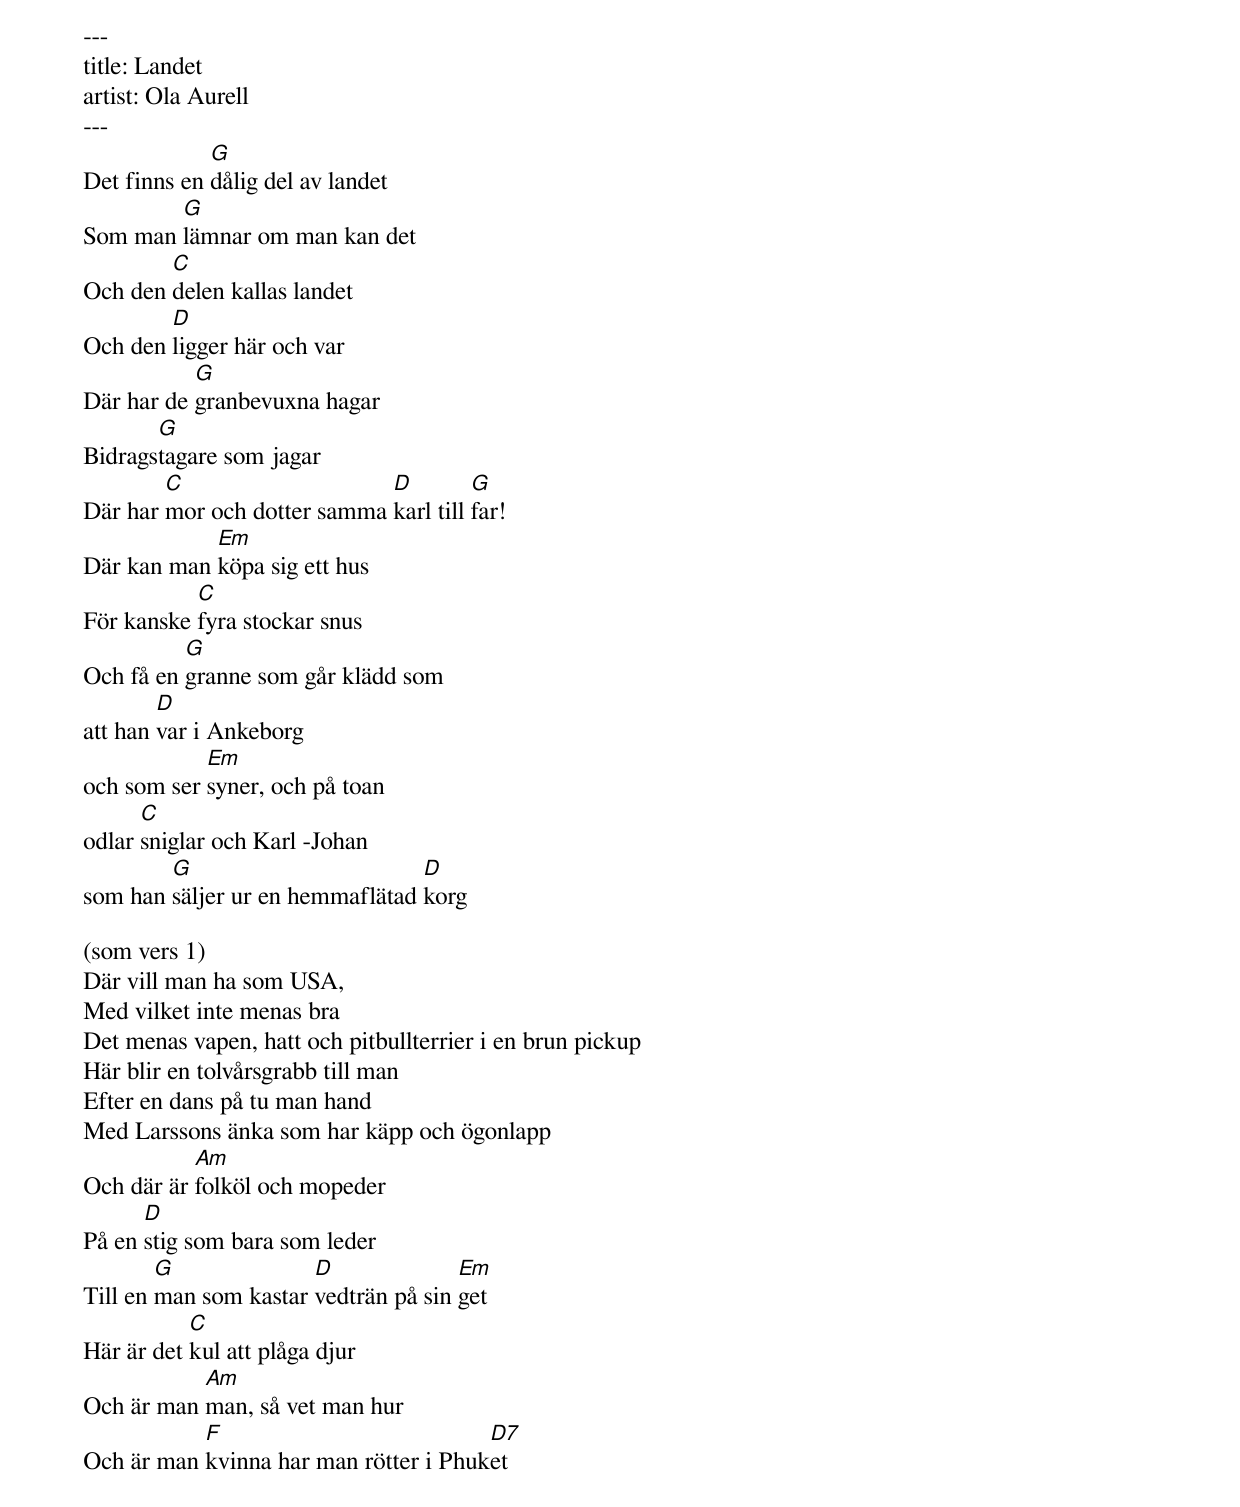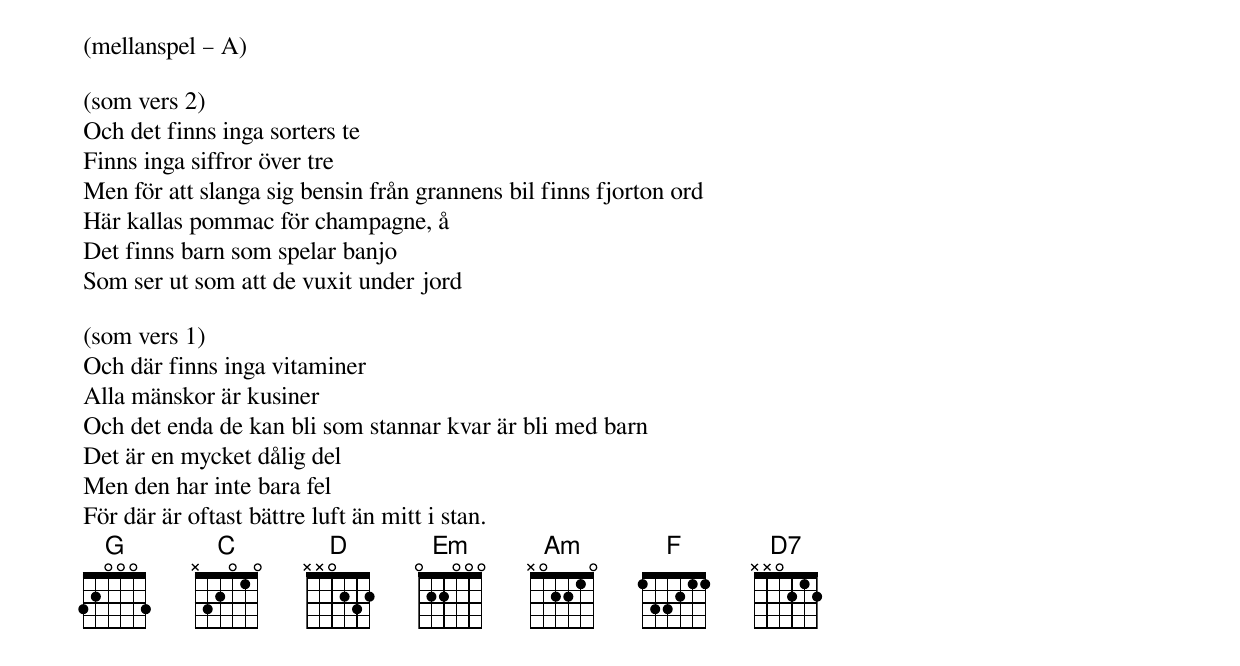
---
title: Landet
artist: Ola Aurell
---
Det finns en [G]dålig del av landet
Som man [G]lämnar om man kan det
Och den [C]delen kallas landet
Och den [D]ligger här och var
Där har de [G]granbevuxna hagar
Bidrags[G]tagare som jagar
Där har [C]mor och dotter samma [D]karl till [G]far!
Där kan man [Em]köpa sig ett hus
För kanske [C]fyra stockar snus
Och få en [G]granne som går klädd som
att han [D]var i Ankeborg
och som ser [Em]syner, och på toan
odlar [C]sniglar och Karl -Johan
som han [G]säljer ur en hemmaflätad [D]korg

(som vers 1)
Där vill man ha som USA,
Med vilket inte menas bra
Det menas vapen, hatt och pitbullterrier i en brun pickup
Här blir en tolvårsgrabb till man
Efter en dans på tu man hand
Med Larssons änka som har käpp och ögonlapp
Och där är [Am]folköl och mopeder
På en [D]stig som bara som leder
Till en [G]man som kastar [D]vedträn på sin [Em]get
Här är det [C]kul att plåga djur
Och är man [Am]man, så vet man hur
Och är man [F]kvinna har man rötter i Phuk[D7]et

(mellanspel – A)

(som vers 2)
Och det finns inga sorters te
Finns inga siffror över tre
Men för att slanga sig bensin från grannens bil finns fjorton ord
Här kallas pommac för champagne, å
Det finns barn som spelar banjo
Som ser ut som att de vuxit under jord

(som vers 1)
Och där finns inga vitaminer
Alla mänskor är kusiner
Och det enda de kan bli som stannar kvar är bli med barn
Det är en mycket dålig del
Men den har inte bara fel
För där är oftast bättre luft än mitt i stan.
